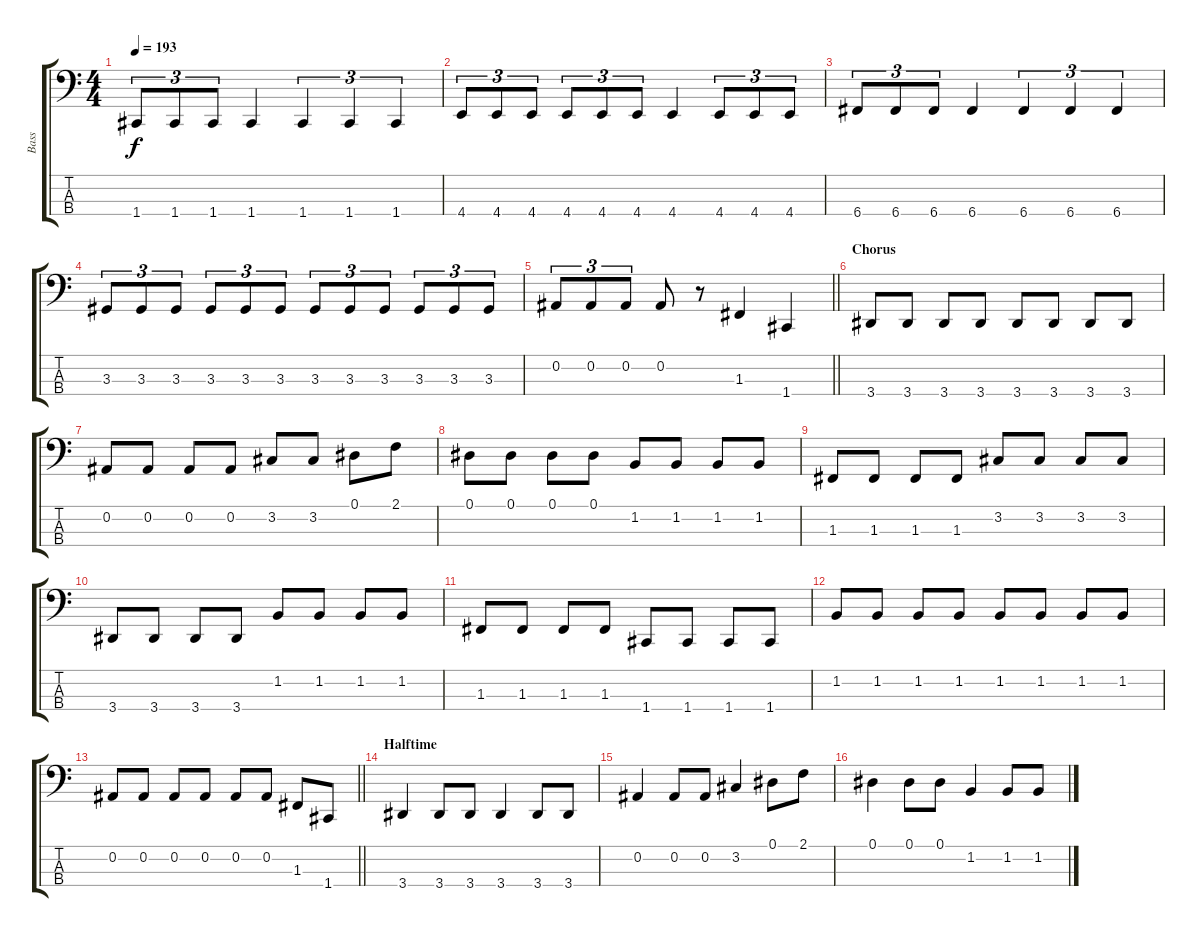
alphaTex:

\track ("Bass" "Bass") {instrument electricbasspick}
\staff {score tabs}
\tuning (Eb2 Bb1 F1 C1) {hide}
\ts (4 4)
\tempo 193
\clef f4
\ks c
1.4.8{tu (3 2) dy f} 1.4.8{tu (3 2)} 1.4.8{tu (3 2)} 1.4.4 1.4.4{tu (3 2)} 1.4.4{tu (3 2)} 1.4.4{tu (3 2)} |
4.4.8{tu (3 2)} 4.4.8{tu (3 2)} 4.4.8{tu (3 2)} 4.4.8{tu (3 2)} 4.4.8{tu (3 2)} 4.4.8{tu (3 2)} 4.4.4 4.4.8{tu (3 2)} 4.4.8{tu (3 2)} 4.4.8{tu (3 2)} |
6.4.8{tu (3 2)} 6.4.8{tu (3 2)} 6.4.8{tu (3 2)} 6.4.4 6.4.4{tu (3 2)} 6.4.4{tu (3 2)} 6.4.4{tu (3 2)} |
3.3.8{tu (3 2)} 3.3.8{tu (3 2)} 3.3.8{tu (3 2)} 3.3.8{tu (3 2)} 3.3.8{tu (3 2)} 3.3.8{tu (3 2)} 3.3.8{tu (3 2)} 3.3.8{tu (3 2)} 3.3.8{tu (3 2)} 3.3.8{tu (3 2)} 3.3.8{tu (3 2)} 3.3.8{tu (3 2)} |
\barLineRight lightlight
0.2.8{tu (3 2)} 0.2.8{tu (3 2)} 0.2.8{tu (3 2)} 0.2.8 r.8 1.3.4 1.4.4 |
\section ("" "Chorus")
3.4.8 3.4.8 3.4.8 3.4.8 3.4.8 3.4.8 3.4.8 3.4.8 |
0.2.8 0.2.8 0.2.8 0.2.8 3.2.8 3.2.8 0.1.8 2.1.8 |
0.1.8 0.1.8 0.1.8 0.1.8 1.2.8 1.2.8 1.2.8 1.2.8 |
1.3.8 1.3.8 1.3.8 1.3.8 3.2.8 3.2.8 3.2.8 3.2.8 |
3.4.8 3.4.8 3.4.8 3.4.8 1.2.8 1.2.8 1.2.8 1.2.8 |
1.3.8 1.3.8 1.3.8 1.3.8 1.4.8 1.4.8 1.4.8 1.4.8 |
1.2.8 1.2.8 1.2.8 1.2.8 1.2.8 1.2.8 1.2.8 1.2.8 |
\barLineRight lightlight
0.2.8 0.2.8 0.2.8 0.2.8 0.2.8 0.2.8 1.3.8 1.4.8 |
\section ("" "Halftime")
3.4.4 3.4.8 3.4.8 3.4.4 3.4.8 3.4.8 |
0.2.4 0.2.8 0.2.8 3.2.4 0.1.8 2.1.8 |
0.1.4 0.1.8 0.1.8 1.2.4 1.2.8 1.2.8
